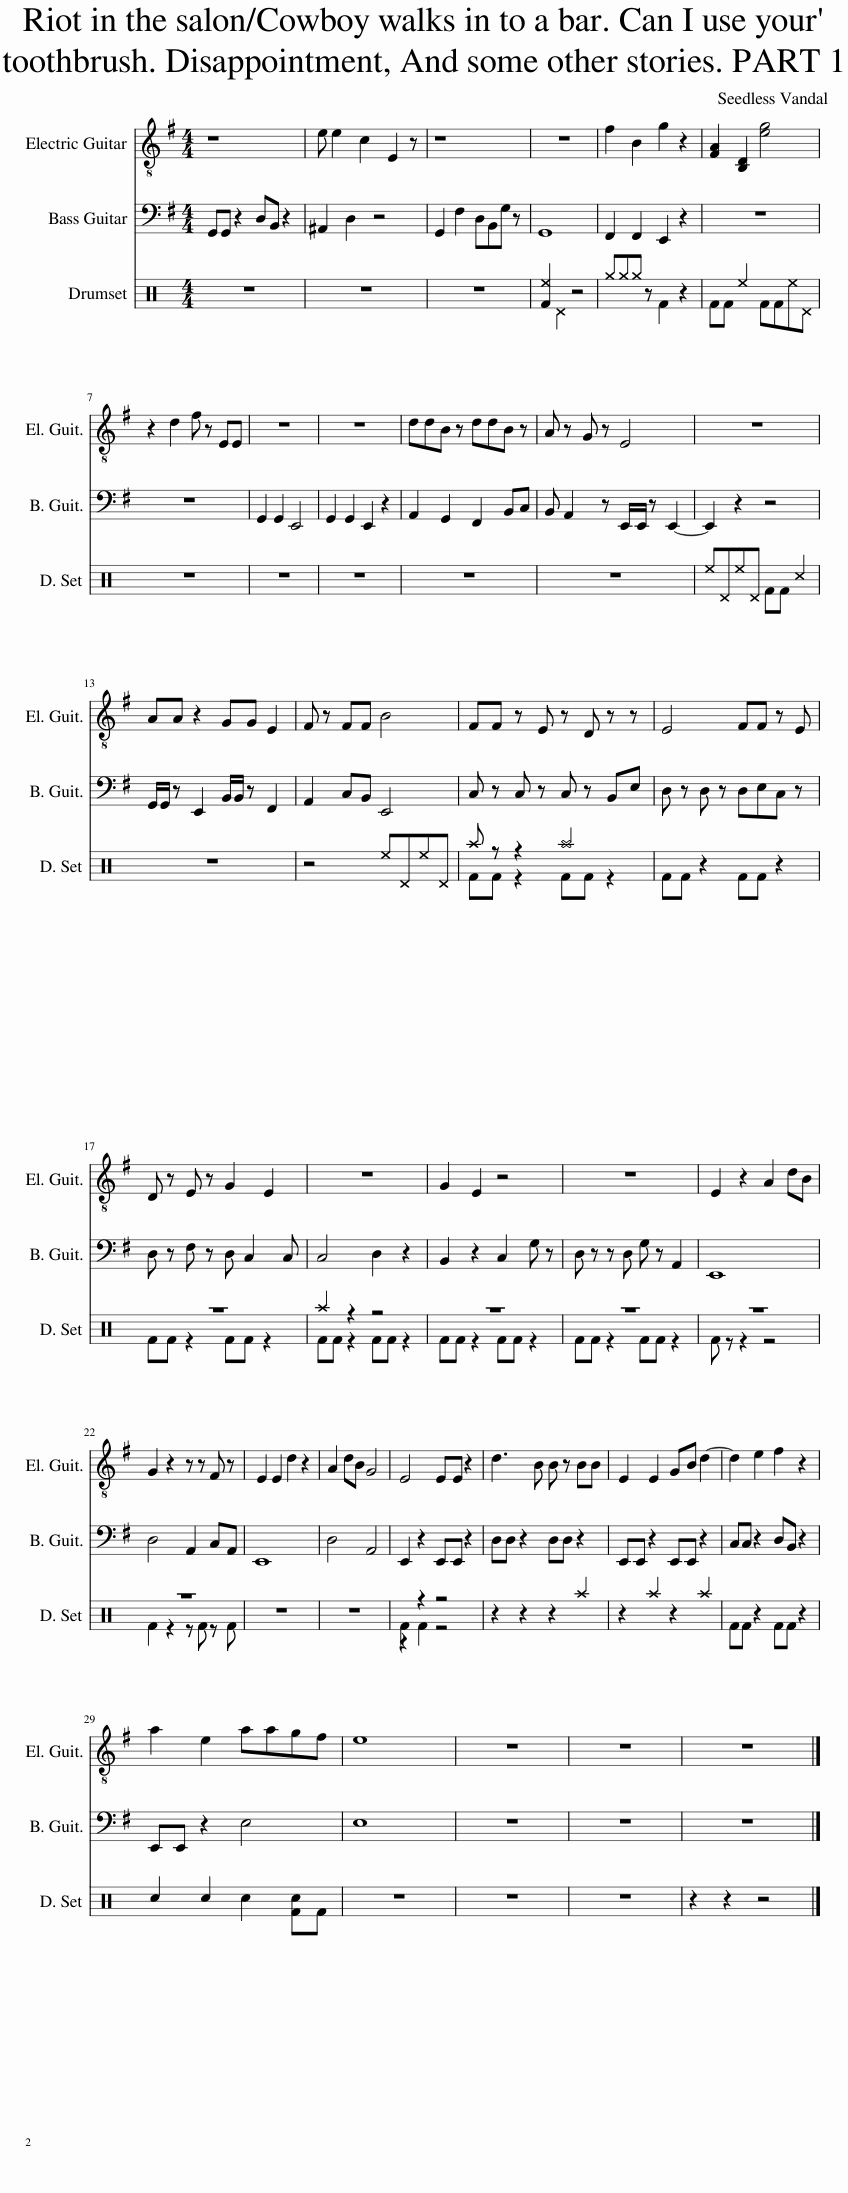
X:1
%%score 1 2 ( 3 4 )
L:1/8
M:4/4
I:linebreak $
K:G
V:1 treble-8
V:2 bass transpose=-12
V:3 perc
K:none
V:4 perc
K:none
V:1
 z8 | e e2 c2 E2 z | z8 | z8 | f2 B2 g2 z2 | %5
 [FA]2 [B,D]2 [eg]4 |$ z2 d2 f z EE | z8 | z8 | ddB z ddB z | %10
 A z G z E4 | z8 |$ AA z2 GG E2 | F z FF B4 | FF z E z D z z | %15
 E4 FF z E |$ D z E z G2 E2 | z8 | G2 E2 z4 | z8 | %20
 E2 z2 A2 dB |$ G2 z2 z z F z | E2 E2 d2 z2 | A2 dB G4 | E4 EE z2 | %25
 d3 B B z BB | E2 E2 GB d2- | d2 e2 f2 z2 |$ a2 e2 aagf | e8 | %30
 z8 | z8 | z8 |] %33
V:2
 G,,G,, z2 D,B,, z2 | ^A,,2 D,2 z4 | G,,2 F,2 D,B,,G, z | G,,8 | F,,2 F,,2 E,,2 z2 | %5
 z8 |$ z8 | G,,2 G,,2 E,,4 | G,,2 G,,2 E,,2 z2 | A,,2 G,,2 F,,2 B,,C, | %10
 B,, A,,2 z E,,/E,,/ z E,,2- | E,,2 z2 z4 |$ G,,/G,,/ z E,,2 B,,/B,,/ z F,,2 | A,,2 C,B,, E,,4 | C, z C, z C, z B,,E, | %15
 D, z D, z D,E,C, z |$ D, z F, z D, C,2 C, | C,4 D,2 z2 | B,,2 z2 C,2 G, z | D, z z D, G, z A,,2 | %20
 E,,8 |$ D,4 A,,2 C,A,, | E,,8 | D,4 A,,4 | E,,2 z2 E,,E,, z2 | %25
 D,D, z2 D,D, z2 | E,,E,, z2 E,,E,, z2 | C,C, z2 D,B,, z2 |$ E,,E,, z2 E,4 | E,8 | %30
 z8 | z8 | z8 |] %33
V:3
[K:C] z8 | z8 | z8 | [F^e]2 ^D2 z4 | ^g^g^g z F2 z2 | %5
 FF ^e2 FF^e^D |$ z8 | z8 | z8 | z8 | %10
 z8 | ^e^D^e^D FF ^c2 |$ z8 | z4 ^e^D^e^D | ^a z z2 ^a4 | %15
 FF z2 FF z2 |$ z8 | ^a2 z2 z4 | z8 | z8 | %20
 z8 |$ z8 | z8 | z8 | F2 z2 z4 | %25
 z2 z2 z2 ^a2 | z2 ^a2 z2 ^a2 | FF z2 FF z2 |$ c2 c2 c2 [Fc]F | z8 | %30
 z8 | z8 | z2 z2 z4 |] %33
V:4
[K:C] x8 | x8 | x8 | x8 | x8 | %5
 x8 |$ x8 | x8 | x8 | x8 | %10
 x8 | x8 |$ x8 | x8 | FF z2 FF z2 | %15
 x8 |$ FF z2 FF z2 | FF z2 FF z2 | FF z2 FF z2 | FF z2 FF z2 | %20
 F z z2 z4 |$ F2 z2 z F z F | x8 | x8 | z2 F2 z4 | %25
 x8 | x8 | x8 |$ x8 | x8 | %30
 x8 | x8 | x8 |] %33
